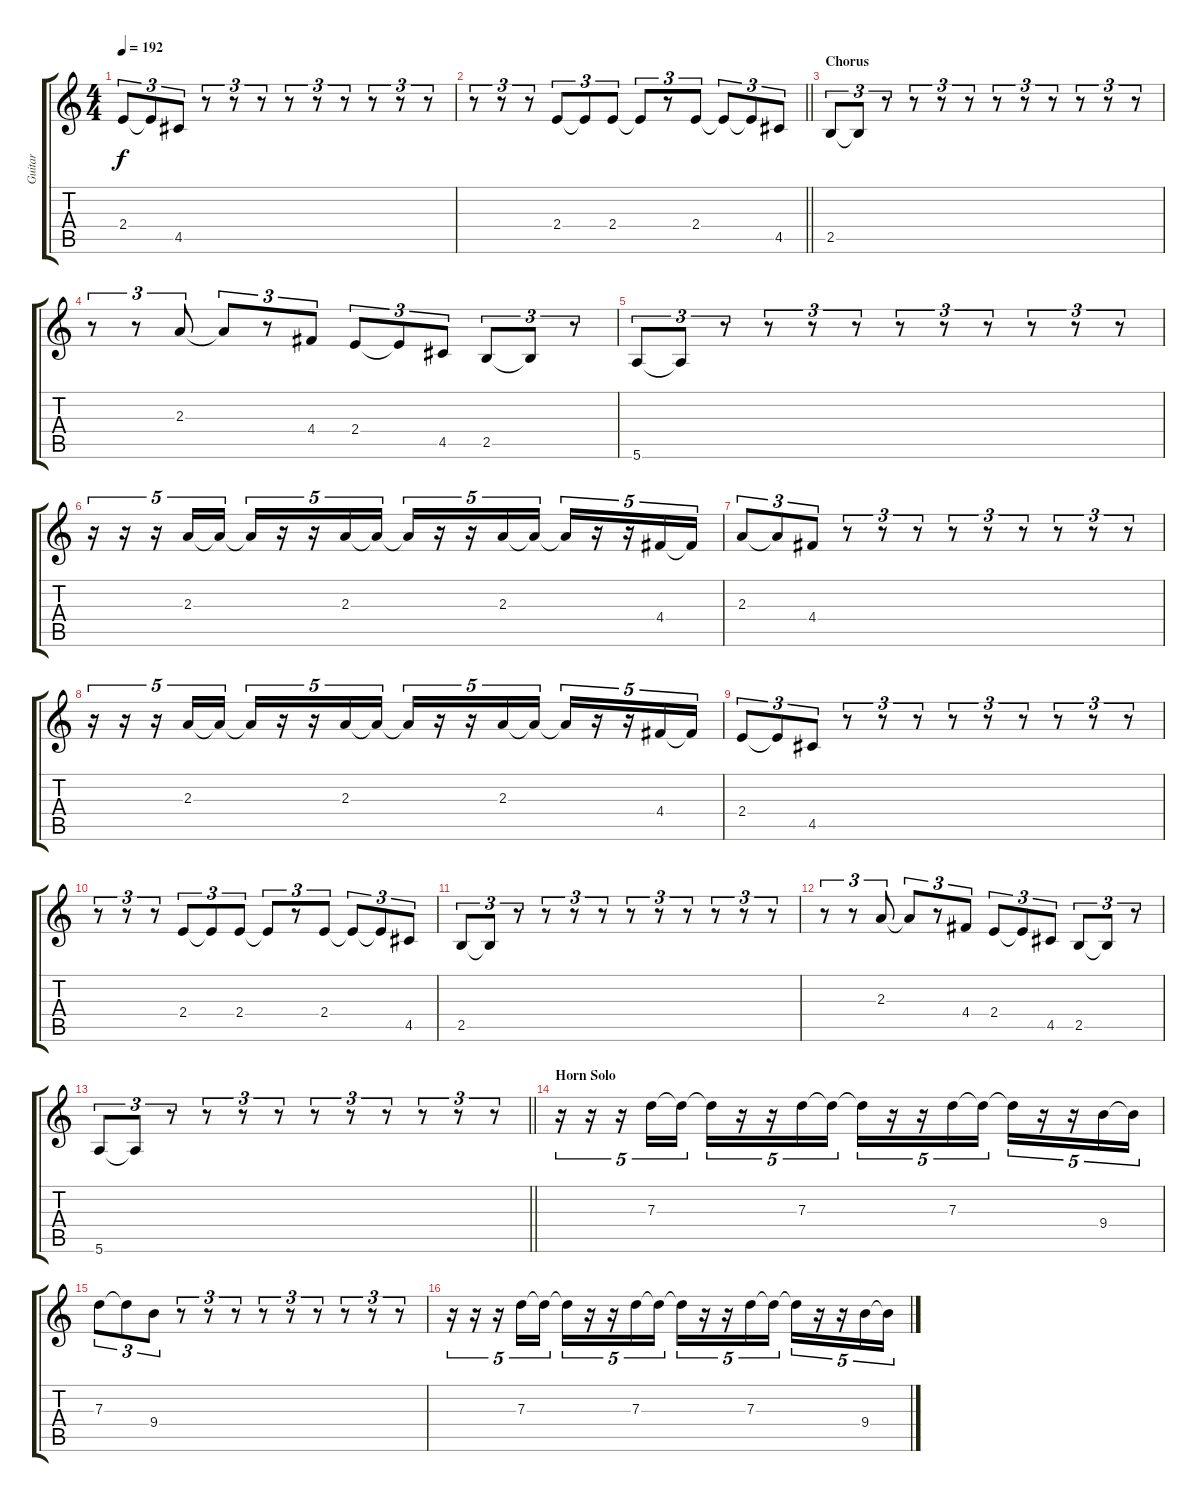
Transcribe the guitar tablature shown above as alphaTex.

\track ("Guitar" "Guitar") {instrument electricguitarclean}
\staff {score tabs}
\tuning (E4 B3 G3 D3 A2 E2) {hide}
\ts (4 4)
\tempo 192
\clef g2
\ks c
2.4.8{tu (3 2) dy f} 2.4{t}.8{tu (3 2)} 4.5.8{tu (3 2)} r.8{tu (3 2)} r.8{tu (3 2)} r.8{tu (3 2)} r.8{tu (3 2)} r.8{tu (3 2)} r.8{tu (3 2)} r.8{tu (3 2)} r.8{tu (3 2)} r.8{tu (3 2)} |
\barLineRight lightlight
r.8{tu (3 2)} r.8{tu (3 2)} r.8{tu (3 2)} 2.4.8{tu (3 2)} 2.4{t}.8{tu (3 2)} 2.4.8{tu (3 2)} 2.4{t}.8{tu (3 2)} r.8{tu (3 2)} 2.4.8{tu (3 2)} 2.4{t}.8{tu (3 2)} 2.4{t}.8{tu (3 2)} 4.5.8{tu (3 2)} |
\section ("" "Chorus")
2.5.8{tu (3 2)} 2.5{t}.8{tu (3 2)} r.8{tu (3 2)} r.8{tu (3 2)} r.8{tu (3 2)} r.8{tu (3 2)} r.8{tu (3 2)} r.8{tu (3 2)} r.8{tu (3 2)} r.8{tu (3 2)} r.8{tu (3 2)} r.8{tu (3 2)} |
r.8{tu (3 2)} r.8{tu (3 2)} 2.3.8{tu (3 2)} 2.3{t}.8{tu (3 2)} r.8{tu (3 2)} 4.4.8{tu (3 2)} 2.4.8{tu (3 2)} 2.4{t}.8{tu (3 2)} 4.5.8{tu (3 2)} 2.5.8{tu (3 2)} 2.5{t}.8{tu (3 2)} r.8{tu (3 2)} |
5.6.8{tu (3 2)} 5.6{t}.8{tu (3 2)} r.8{tu (3 2)} r.8{tu (3 2)} r.8{tu (3 2)} r.8{tu (3 2)} r.8{tu (3 2)} r.8{tu (3 2)} r.8{tu (3 2)} r.8{tu (3 2)} r.8{tu (3 2)} r.8{tu (3 2)} |
r.16{tu (5 4)} r.16{tu (5 4)} r.16{tu (5 4)} 2.3.16{tu (5 4)} 2.3{t}.16{tu (5 4)} 2.3{t}.16{tu (5 4)} r.16{tu (5 4)} r.16{tu (5 4)} 2.3.16{tu (5 4)} 2.3{t}.16{tu (5 4)} 2.3{t}.16{tu (5 4)} r.16{tu (5 4)} r.16{tu (5 4)} 2.3.16{tu (5 4)} 2.3{t}.16{tu (5 4)} 2.3{t}.16{tu (5 4)} r.16{tu (5 4)} r.16{tu (5 4)} 4.4.16{tu (5 4)} 4.4{t}.16{tu (5 4)} |
2.3.8{tu (3 2)} 2.3{t}.8{tu (3 2)} 4.4.8{tu (3 2)} r.8{tu (3 2)} r.8{tu (3 2)} r.8{tu (3 2)} r.8{tu (3 2)} r.8{tu (3 2)} r.8{tu (3 2)} r.8{tu (3 2)} r.8{tu (3 2)} r.8{tu (3 2)} |
r.16{tu (5 4)} r.16{tu (5 4)} r.16{tu (5 4)} 2.3.16{tu (5 4)} 2.3{t}.16{tu (5 4)} 2.3{t}.16{tu (5 4)} r.16{tu (5 4)} r.16{tu (5 4)} 2.3.16{tu (5 4)} 2.3{t}.16{tu (5 4)} 2.3{t}.16{tu (5 4)} r.16{tu (5 4)} r.16{tu (5 4)} 2.3.16{tu (5 4)} 2.3{t}.16{tu (5 4)} 2.3{t}.16{tu (5 4)} r.16{tu (5 4)} r.16{tu (5 4)} 4.4.16{tu (5 4)} 4.4{t}.16{tu (5 4)} |
2.4.8{tu (3 2)} 2.4{t}.8{tu (3 2)} 4.5.8{tu (3 2)} r.8{tu (3 2)} r.8{tu (3 2)} r.8{tu (3 2)} r.8{tu (3 2)} r.8{tu (3 2)} r.8{tu (3 2)} r.8{tu (3 2)} r.8{tu (3 2)} r.8{tu (3 2)} |
r.8{tu (3 2)} r.8{tu (3 2)} r.8{tu (3 2)} 2.4.8{tu (3 2)} 2.4{t}.8{tu (3 2)} 2.4.8{tu (3 2)} 2.4{t}.8{tu (3 2)} r.8{tu (3 2)} 2.4.8{tu (3 2)} 2.4{t}.8{tu (3 2)} 2.4{t}.8{tu (3 2)} 4.5.8{tu (3 2)} |
2.5.8{tu (3 2)} 2.5{t}.8{tu (3 2)} r.8{tu (3 2)} r.8{tu (3 2)} r.8{tu (3 2)} r.8{tu (3 2)} r.8{tu (3 2)} r.8{tu (3 2)} r.8{tu (3 2)} r.8{tu (3 2)} r.8{tu (3 2)} r.8{tu (3 2)} |
r.8{tu (3 2)} r.8{tu (3 2)} 2.3.8{tu (3 2)} 2.3{t}.8{tu (3 2)} r.8{tu (3 2)} 4.4.8{tu (3 2)} 2.4.8{tu (3 2)} 2.4{t}.8{tu (3 2)} 4.5.8{tu (3 2)} 2.5.8{tu (3 2)} 2.5{t}.8{tu (3 2)} r.8{tu (3 2)} |
\barLineRight lightlight
5.6.8{tu (3 2)} 5.6{t}.8{tu (3 2)} r.8{tu (3 2)} r.8{tu (3 2)} r.8{tu (3 2)} r.8{tu (3 2)} r.8{tu (3 2)} r.8{tu (3 2)} r.8{tu (3 2)} r.8{tu (3 2)} r.8{tu (3 2)} r.8{tu (3 2)} |
\section ("" "Horn Solo")
r.16{tu (5 4)} r.16{tu (5 4)} r.16{tu (5 4)} 7.3.16{tu (5 4)} 7.3{t}.16{tu (5 4)} 7.3{t}.16{tu (5 4)} r.16{tu (5 4)} r.16{tu (5 4)} 7.3.16{tu (5 4)} 7.3{t}.16{tu (5 4)} 7.3{t}.16{tu (5 4)} r.16{tu (5 4)} r.16{tu (5 4)} 7.3.16{tu (5 4)} 7.3{t}.16{tu (5 4)} 7.3{t}.16{tu (5 4)} r.16{tu (5 4)} r.16{tu (5 4)} 9.4.16{tu (5 4)} 9.4{t}.16{tu (5 4)} |
7.3.8{tu (3 2)} 7.3{t}.8{tu (3 2)} 9.4.8{tu (3 2)} r.8{tu (3 2)} r.8{tu (3 2)} r.8{tu (3 2)} r.8{tu (3 2)} r.8{tu (3 2)} r.8{tu (3 2)} r.8{tu (3 2)} r.8{tu (3 2)} r.8{tu (3 2)} |
r.16{tu (5 4)} r.16{tu (5 4)} r.16{tu (5 4)} 7.3.16{tu (5 4)} 7.3{t}.16{tu (5 4)} 7.3{t}.16{tu (5 4)} r.16{tu (5 4)} r.16{tu (5 4)} 7.3.16{tu (5 4)} 7.3{t}.16{tu (5 4)} 7.3{t}.16{tu (5 4)} r.16{tu (5 4)} r.16{tu (5 4)} 7.3.16{tu (5 4)} 7.3{t}.16{tu (5 4)} 7.3{t}.16{tu (5 4)} r.16{tu (5 4)} r.16{tu (5 4)} 9.4.16{tu (5 4)} 9.4{t}.16{tu (5 4)}
